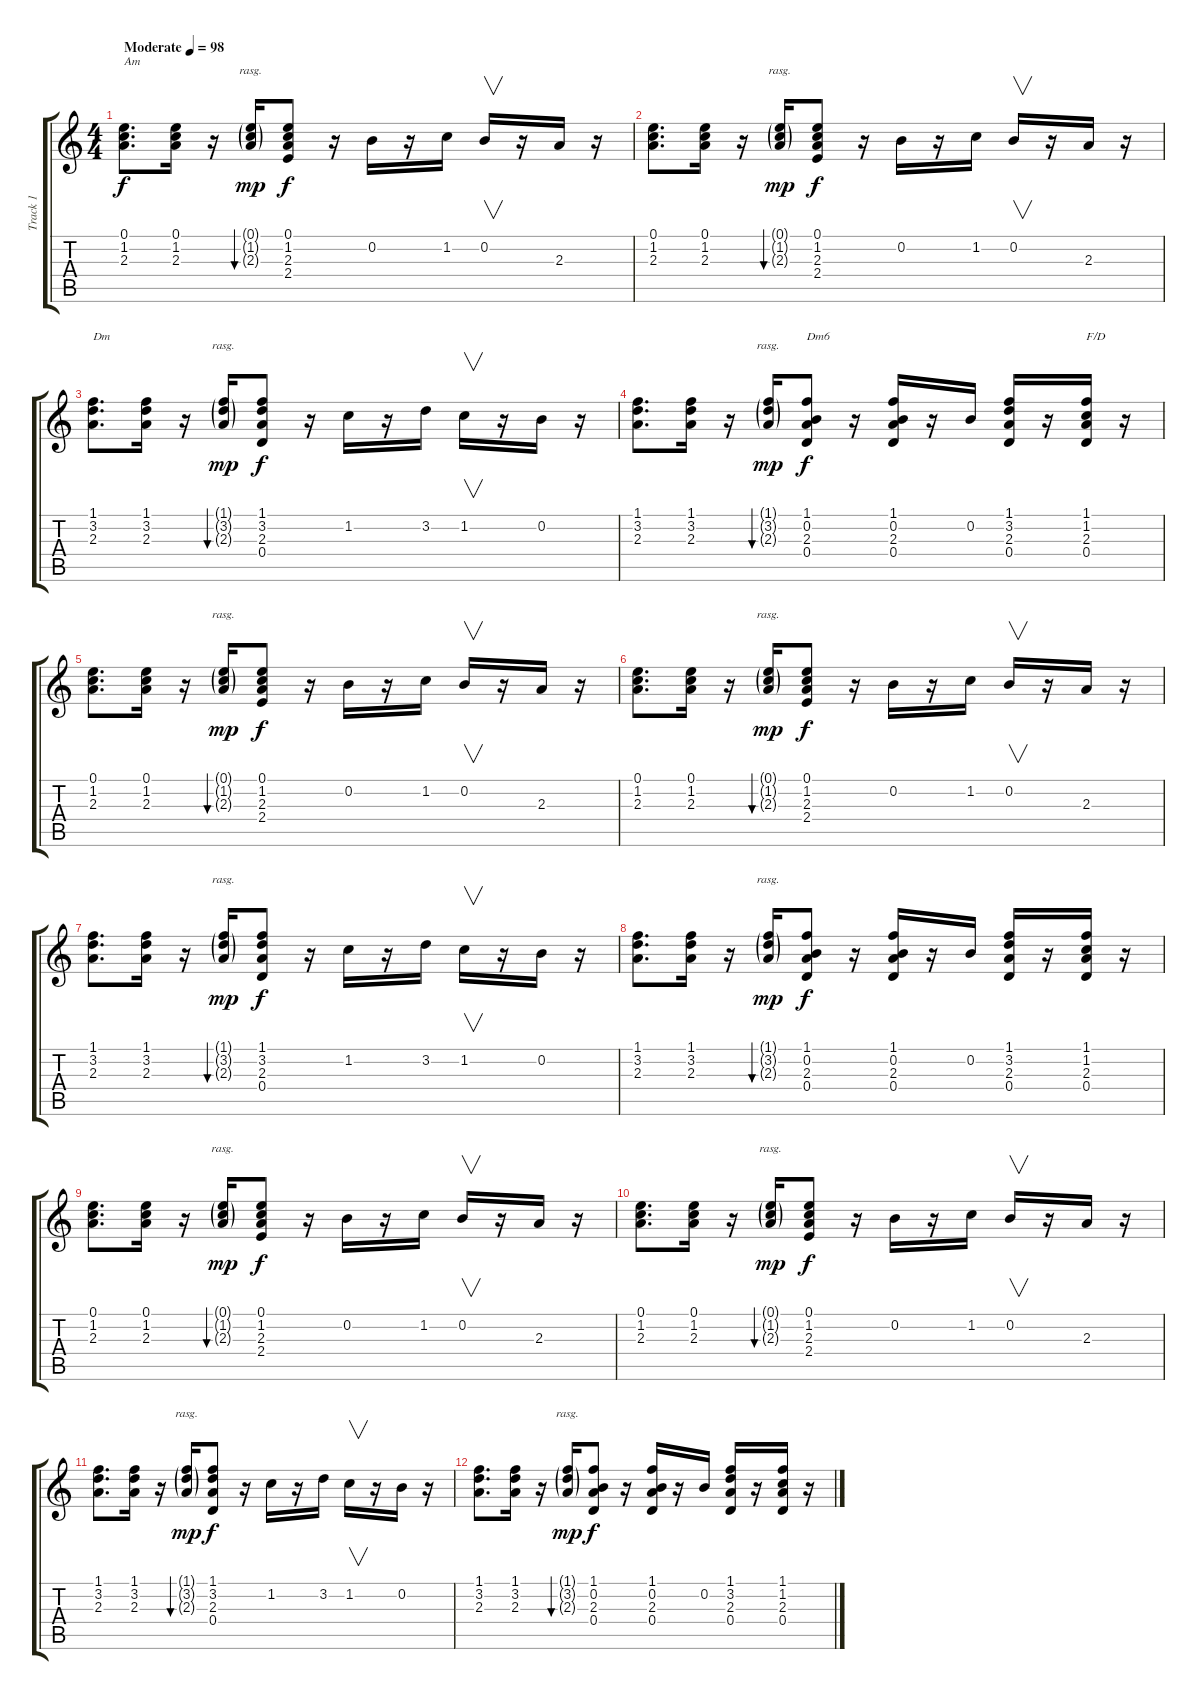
\track ("Track 1" "Track 1") {instrument acousticguitarsteel}
\staff {score tabs}
\tuning (E4 B3 G3 D3 A2 E2) {hide}
\ts (4 4)
\tempo (98 "Moderate")
\clef g2
\ks c
(0.1 1.2 2.3).8{d txt "Am" dy f instrument acousticguitarsteel} (0.1 1.2 2.3).16 r.16 (0.1{g} 1.2{g} 2.3{g}).16{bu 30 rasg ii dy mp} (0.1 1.2 2.3 2.4).8{dy f} r.16 0.2.16 r.16 1.2.16 0.2.16{v} r.16 2.3.16 r.16 |
(0.1 1.2 2.3).8{d} (0.1 1.2 2.3).16 r.16 (0.1{g} 1.2{g} 2.3{g}).16{bu 30 rasg ii dy mp} (0.1 1.2 2.3 2.4).8{dy f} r.16 0.2.16 r.16 1.2.16 0.2.16{v} r.16 2.3.16 r.16 |
(1.1 3.2 2.3).8{d txt "Dm"} (1.1 3.2 2.3).16 r.16 (1.1{g} 3.2{g} 2.3{g}).16{bu 30 rasg ii dy mp} (1.1 3.2 2.3 0.4).8{dy f} r.16 1.2.16 r.16 3.2.16 1.2.16{v} r.16 0.2.16 r.16 |
(1.1 3.2 2.3).8{d} (1.1 3.2 2.3).16 r.16 (1.1{g} 3.2{g} 2.3{g}).16{bu 30 rasg ii dy mp} (1.1 0.2 2.3 0.4).8{txt "Dm6" dy f} r.16 (1.1 0.2 2.3 0.4).16 r.16 0.2.16 (1.1 3.2 2.3 0.4).16 r.16 (1.1 1.2 2.3 0.4).16{txt "F/D"} r.16 |
(0.1 1.2 2.3).8{d} (0.1 1.2 2.3).16 r.16 (0.1{g} 1.2{g} 2.3{g}).16{bu 30 rasg ii dy mp} (0.1 1.2 2.3 2.4).8{dy f} r.16 0.2.16 r.16 1.2.16 0.2.16{v} r.16 2.3.16 r.16 |
(0.1 1.2 2.3).8{d} (0.1 1.2 2.3).16 r.16 (0.1{g} 1.2{g} 2.3{g}).16{bu 30 rasg ii dy mp} (0.1 1.2 2.3 2.4).8{dy f} r.16 0.2.16 r.16 1.2.16 0.2.16{v} r.16 2.3.16 r.16 |
(1.1 3.2 2.3).8{d} (1.1 3.2 2.3).16 r.16 (1.1{g} 3.2{g} 2.3{g}).16{bu 30 rasg ii dy mp} (1.1 3.2 2.3 0.4).8{dy f} r.16 1.2.16 r.16 3.2.16 1.2.16{v} r.16 0.2.16 r.16 |
(1.1 3.2 2.3).8{d} (1.1 3.2 2.3).16 r.16 (1.1{g} 3.2{g} 2.3{g}).16{bu 30 rasg ii dy mp} (1.1 0.2 2.3 0.4).8{dy f} r.16 (1.1 0.2 2.3 0.4).16 r.16 0.2.16 (1.1 3.2 2.3 0.4).16 r.16 (1.1 1.2 2.3 0.4).16 r.16 |
(0.1 1.2 2.3).8{d} (0.1 1.2 2.3).16 r.16 (0.1{g} 1.2{g} 2.3{g}).16{bu 30 rasg ii dy mp} (0.1 1.2 2.3 2.4).8{dy f} r.16 0.2.16 r.16 1.2.16 0.2.16{v} r.16 2.3.16 r.16 |
(0.1 1.2 2.3).8{d} (0.1 1.2 2.3).16 r.16 (0.1{g} 1.2{g} 2.3{g}).16{bu 30 rasg ii dy mp} (0.1 1.2 2.3 2.4).8{dy f} r.16 0.2.16 r.16 1.2.16 0.2.16{v} r.16 2.3.16 r.16 |
(1.1 3.2 2.3).8{d} (1.1 3.2 2.3).16 r.16 (1.1{g} 3.2{g} 2.3{g}).16{bu 30 rasg ii dy mp} (1.1 3.2 2.3 0.4).8{dy f} r.16 1.2.16 r.16 3.2.16 1.2.16{v} r.16 0.2.16 r.16 |
(1.1 3.2 2.3).8{d} (1.1 3.2 2.3).16 r.16 (1.1{g} 3.2{g} 2.3{g}).16{bu 30 rasg ii dy mp} (1.1 0.2 2.3 0.4).8{dy f} r.16 (1.1 0.2 2.3 0.4).16 r.16 0.2.16 (1.1 3.2 2.3 0.4).16 r.16 (1.1 1.2 2.3 0.4).16 r.16
